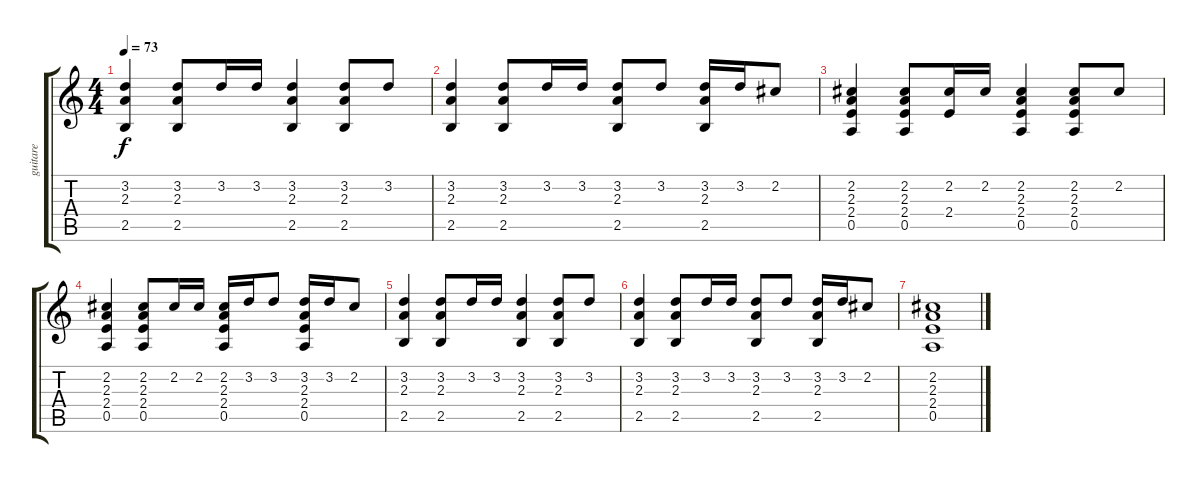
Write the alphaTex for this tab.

\track ("guitare" "guitare") {instrument acousticguitarsteel}
\staff {score tabs}
\tuning (E4 B3 G3 D3 A2 E2) {hide}
\ts (4 4)
\tempo 73
\clef g2
\ks c
(3.2 2.3 2.5).4{dy f volume 16} (3.2 2.3 2.5).8 3.2.16 3.2.16 (3.2 2.3 2.5).4 (3.2 2.3 2.5).8 3.2.8 |
(3.2 2.3 2.5).4 (3.2 2.3 2.5).8 3.2.16 3.2.16 (3.2 2.3 2.5).8 3.2.8 (3.2 2.3 2.5).16 3.2.16 2.2.8 |
(2.2 2.3 2.4 0.5).4 (2.2 2.3 2.4 0.5).8 (2.2 2.4).16 2.2.16 (2.2 2.3 2.4 0.5).4 (2.2 2.3 2.4 0.5).8 2.2.8 |
(2.2 2.3 2.4 0.5).4 (2.2 2.3 2.4 0.5).8 2.2.16 2.2.16 (2.2 2.3 2.4 0.5).16 3.2.16 3.2.8 (3.2 2.3 2.4 0.5).16 3.2.16 2.2.8 |
(3.2 2.3 2.5).4 (3.2 2.3 2.5).8 3.2.16 3.2.16 (3.2 2.3 2.5).4 (3.2 2.3 2.5).8 3.2.8 |
(3.2 2.3 2.5).4 (3.2 2.3 2.5).8 3.2.16 3.2.16 (3.2 2.3 2.5).8 3.2.8 (3.2 2.3 2.5).16 3.2.16 2.2.8 |
(2.2 2.3 2.4 0.5).1
